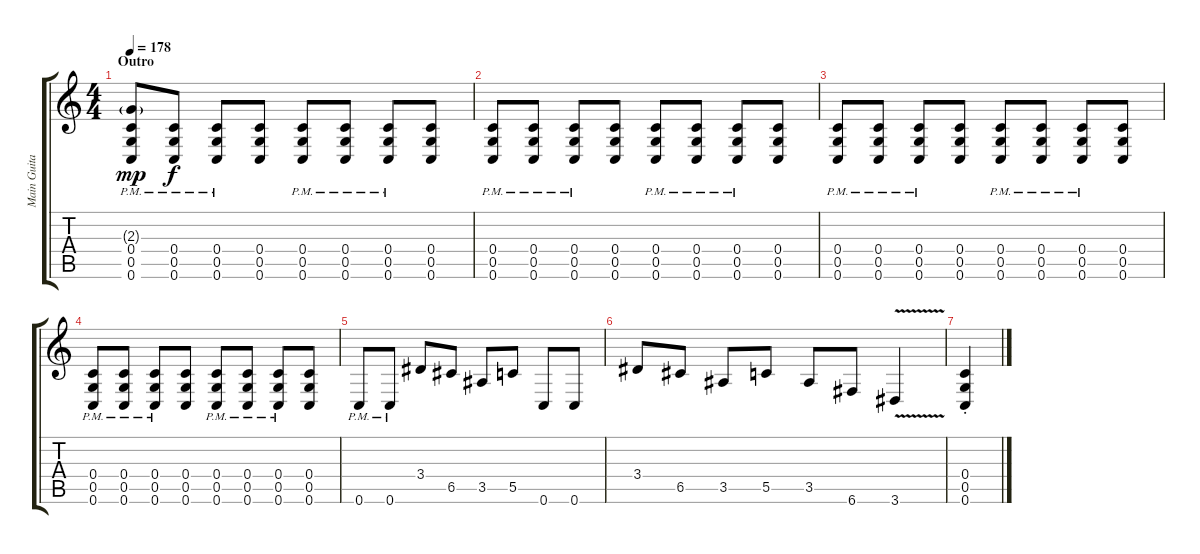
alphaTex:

\track ("Main Guitar" "Main Guita") {instrument distortionguitar}
\staff {score tabs}
\tuning (D4 A3 F3 C3 G2 C2) {hide}
\ts (4 4)
\section ("" "Outro")
\tempo 178
\clef g2
\ks c
(2.3{g} 0.4{pm} 0.5{pm} 0.6{pm}).8{dy mp} (0.4{pm} 0.5{pm} 0.6{pm}).8{dy f} (0.4{pm} 0.5{pm} 0.6{pm}).8 (0.4 0.5 0.6).8 (0.4{pm} 0.5{pm} 0.6{pm}).8 (0.4{pm} 0.5{pm} 0.6{pm}).8 (0.4{pm} 0.5{pm} 0.6{pm}).8 (0.4 0.5 0.6).8 |
(0.4{pm} 0.5{pm} 0.6{pm}).8 (0.4{pm} 0.5{pm} 0.6{pm}).8 (0.4{pm} 0.5{pm} 0.6{pm}).8 (0.4 0.5 0.6).8 (0.4{pm} 0.5{pm} 0.6{pm}).8 (0.4{pm} 0.5{pm} 0.6{pm}).8 (0.4{pm} 0.5{pm} 0.6{pm}).8 (0.4 0.5 0.6).8 |
(0.4{pm} 0.5{pm} 0.6{pm}).8 (0.4{pm} 0.5{pm} 0.6{pm}).8 (0.4{pm} 0.5{pm} 0.6{pm}).8 (0.4 0.5 0.6).8 (0.4{pm} 0.5{pm} 0.6{pm}).8 (0.4{pm} 0.5{pm} 0.6{pm}).8 (0.4{pm} 0.5{pm} 0.6{pm}).8 (0.4 0.5 0.6).8 |
(0.4{pm} 0.5{pm} 0.6{pm}).8 (0.4{pm} 0.5{pm} 0.6{pm}).8 (0.4{pm} 0.5{pm} 0.6{pm}).8 (0.4 0.5 0.6).8 (0.4{pm} 0.5{pm} 0.6{pm}).8 (0.4{pm} 0.5{pm} 0.6{pm}).8 (0.4{pm} 0.5{pm} 0.6{pm}).8 (0.4 0.5 0.6).8 |
0.6{pm}.8 0.6{pm}.8 3.4.8 6.5.8 3.5.8 5.5.8 0.6.8 0.6.8 |
3.4.8 6.5.8 3.5.8 5.5.8 3.5.8 6.6.8 3.6{v}.4 |
(0.4{st} 0.5{st} 0.6{st}).4
